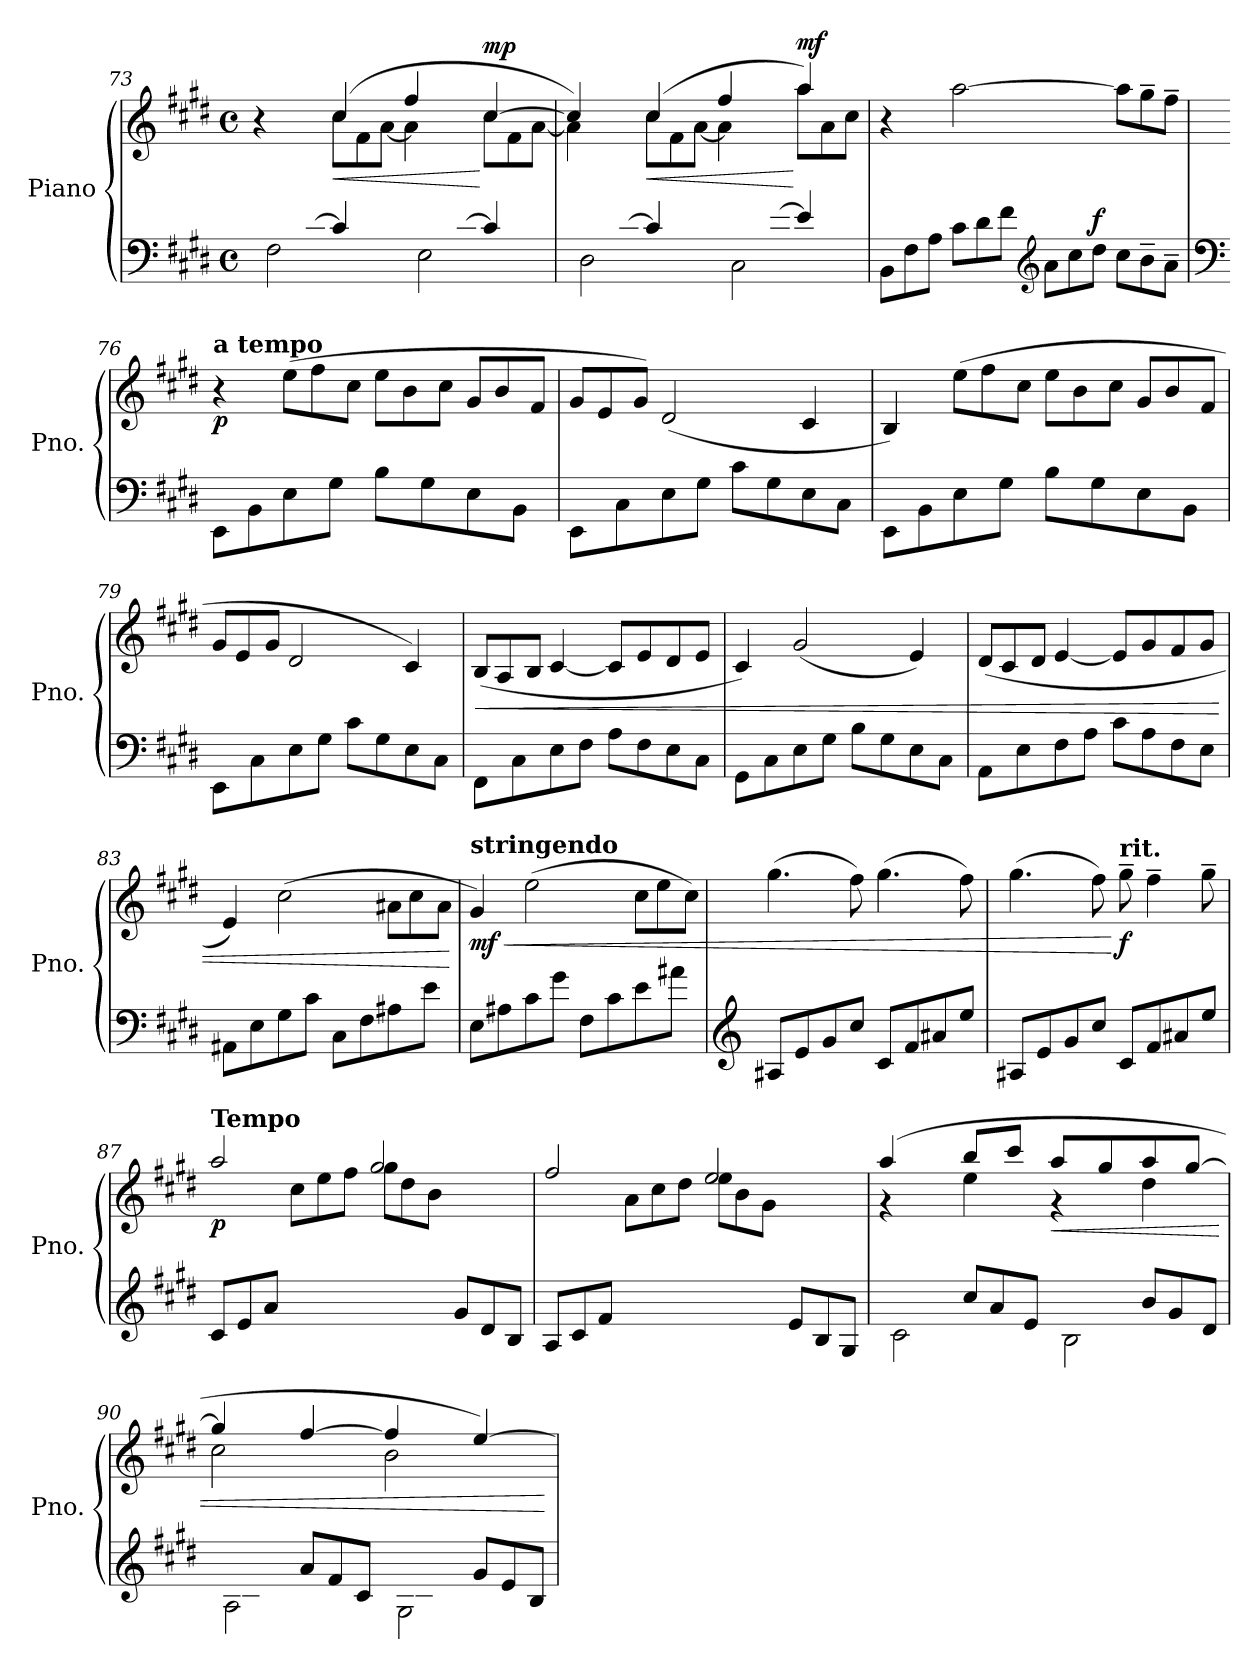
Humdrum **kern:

**kern	**kern	**dynam
*part1	*part1	*part1
*staff2	*staff1	*staff1/2
*I"Piano	*	*
*I'Pno.	*	*
!!LO:LB:g=z
*clefF4	*clefG2	*
*k[f#c#g#d#]	*k[f#c#g#d#]	*
*M4/4	*M4/4	*
*met(c)	*met(c)	*
*Xtuplet	*	*
=73	=73	=73
*^	*^	*
12F#/Lyy	2F#\	4r	4rgyy	.
12A/	.	.	.	.
[12c#/J	.	.	.	.
!	!	!	!	!LO:HP:b
*	*	*	*Xtuplet	*
4c#/]	.	(4cc#/	12cc#\L	<
.	.	.	12f#\	.
.	.	.	[12a\J	.
12E/Lyy	2E\	4ff#/	4a\]	.
12A/	.	.	.	.
[12c#/J	.	.	.	.
!	!	!	!	!LO:DY:n=1:a
4c#/]	.	[4cc#/	12cc#\L	[ mp
.	.	.	12f#\	.
.	.	.	[12a\J	.
=74	=74	=74	=74	=74
12D#/Lyy	2D#\	4cc#/])	4a\]	.
12A/	.	.	.	.
[12c#/J	.	.	.	.
!	!	!	!	!LO:HP:b
4c#/]	.	(4cc#/	12cc#\L	<
.	.	.	12f#\	.
.	.	.	[12a\J	.
12C#/Lyy	2C#\	4ff#/	4a\]	.
12A/	.	.	.	.
[12e/J	.	.	.	.
!	!	!	!	!LO:DY:n=1:a
4e/]	.	4aa/)	12aa\L	[ mf
.	.	.	12a\	.
.	.	.	12cc#\J	.
*v	*v	*	*	*
*	*v	*v	*
=75	=75	=75
12BB\L	4r	.
12F#\	.	.
12A\J	.	.
12c#\L	[2aa\	.
12d#\	.	.
12f#\J	.	.
*clefG2	*	*
12a\L	.	.
12cc#\	.	.
!	!	!LO:DY:a=2
12dd#\J	.	f
12cc#\L	12aa\L]	.
12b~\	12gg#~\	.
12a~\J	12ff#~\J	.
!!LO:LB:g=z
=76	=76	=76
*clefF4	*	*
!	!LO:TX:a:B:t=a tempo	!
!	!	!LO:DY:b
8EE\L	4r	p
8BB\	.	.
8E\	(12ee\L	.
.	12ff#\	.
8G#\J	.	.
.	12cc#\J	.
8B\L	12ee\L	.
.	12b\	.
8G#\	.	.
.	12cc#\J	.
8E\	12g#/L	.
.	12b/	.
8BB\J	.	.
.	12f#/J	.
!!LO:LB:g=z
=77	=77	=77
8EE\L	12g#/L	.
.	12e/	.
8C#\	.	.
.	12g#/J)	.
8E\	(2d#/	.
8G#\J	.	.
8c#\L	.	.
8G#\	.	.
8E\	4c#/	.
8C#\J	.	.
=78	=78	=78
8EE\L	4B/)	.
8BB\	.	.
8E\	(12ee\L	.
.	12ff#\	.
8G#\J	.	.
.	12cc#\J	.
8B\L	12ee\L	.
.	12b\	.
8G#\	.	.
.	12cc#\J	.
8E\	12g#/L	.
.	12b/	.
8BB\J	.	.
.	12f#/J	.
=79	=79	=79
8EE\L	12g#/L	.
.	12e/	.
8C#\	.	.
.	12g#/J	.
8E\	2d#/	.
8G#\J	.	.
8c#\L	.	.
8G#\	.	.
8E\	4c#/)	.
8C#\J	.	.
=80	=80	=80
!	!	!LO:HP:b
8FF#\L	(12B/L	<
.	12A/	.
8C#\	.	.
.	12B/J	.
8E\	[4c#/	.
8F#\J	.	.
8A\L	8c#/L]	.
8F#\	8e/	.
8E\	8d#/	.
8C#\J	8e/J	.
=81	=81	=81
8GG#\L	4c#/)	.
8C#\	.	.
8E\	(2g#/	.
8G#\J	.	.
8B\L	.	.
8G#\	.	.
8E\	4e/)	.
8C#\J	.	.
!!LO:LB:g=z
=82	=82	=82
8AA\L	(12d#/L	.
.	12c#/	.
8E\	.	.
.	12d#/J	.
8F#\	[4e/	.
8A\J	.	.
8c#\L	8e/L]	.
8A\	8g#/	.
8F#\	8f#/	.
8E\J	8g#/J	.
=83	=83	=83
8AA#X\L	4e/)	.
8E\	.	.
8G#\	(2cc#\	.
8c#\J	.	.
8C#\L	.	.
8F#\	.	.
8A#X\	12a#X\L	.
.	12cc#\	.
8e\J	.	.
.	12a#\J	.
.	.	[
=84	=84	=84
!	!LO:TX:a:B:t=stringendo	!
!	!	!LO:HP:b
!	!	!LO:DY:n=1:b
8E\L	4g#/)	< mf
8A#X\	.	.
8c#\	(2ee\	.
8g#\J	.	.
8F#\L	.	.
8c#\	.	.
8e\	12cc#\L	.
.	12ee\	.
8a#X\J	.	.
.	12cc#\J)	.
=85	=85	=85
*clefG2	*	*
8A#X/L	(4.gg#\	.
8e/	.	.
8g#/	.	.
8cc#/J	8ff#\)	.
8c#/L	(4.gg#\	.
8f#/	.	.
8a#X/	.	.
8ee/J	8ff#\)	.
!!LO:LB:g=z
=86	=86	=86
8A#X/L	(4.gg#\	.
8e/	.	.
8g#/	.	.
8cc#/J	8ff#\)	.
!	!LO:TX:a:B:t=rit.	!
!	!	!LO:DY:n=1:b
8c#/L	8gg#~\	[ f
8f#/	4ff#~\	.
8a#X/	.	.
8ee/J	8gg#~\	.
!!LO:PB:g=z
=87	=87	=87
*	*^	*
!	!LO:TX:a:B:t=Tempo	!	!
!	!	!	!LO:DY:b
12c#/L	2aa/	4ryy	p
12e/	.	.	.
12a/J	.	.	.
2ryy	.	12cc#\L	.
.	.	12ee\	.
.	.	12ff#\J	.
.	2gg#/	12gg#\L	.
.	.	12dd#\	.
.	.	12b\J	.
12g#/L	.	4ryy	.
12d#/	.	.	.
12B/J	.	.	.
=88	=88	=88	=88
12A/L	2ff#/	4ryy	.
12c#/	.	.	.
12f#/J	.	.	.
2ryy	.	12a\L	.
.	.	12cc#\	.
.	.	12dd#\J	.
.	2ee/	12ee\L	.
.	.	12b\	.
.	.	12g#\J	.
12e/L	.	4ryy	.
12B/	.	.	.
12G#/J	.	.	.
=89	=89	=89	=89
*^	*	*	*
12c#/Lyy	2c#\	(4aa/	4r	.
12e/	.	.	.	.
12a/J	.	.	.	.
12cc#/L	.	8bb/L	4ee\	.
12a/	.	.	.	.
.	.	8ccc#/J	.	.
12e/J	.	.	.	.
!	!	!	!	!LO:HP:b
12B/Lyy	2B\	8aa/L	4r	<
12d#/	.	.	.	.
.	.	8gg#/	.	.
12g#/J	.	.	.	.
12b/L	.	8aa/	4dd#\	.
12g#/	.	.	.	.
.	.	[8gg#/J	.	.
12d#/J	.	.	.	.
=90	=90	=90	=90	=90
12A/Lyy	2A\	4gg#/]	2cc#\	.
12c#/	.	.	.	.
12f#/J	.	.	.	.
12a/L	.	[4ff#/	.	.
12f#/	.	.	.	.
12c#/J	.	.	.	.
12G#/Lyy	2G#\	4ff#/]	2b\	.
12B/	.	.	.	.
12e/J	.	.	.	.
12g#/L	.	[4ee/)	.	.
12e/	.	.	.	.
12B/J	.	.	.	.
*v	*v	*	*	*
*	*v	*v	*
.	.	[
=	=	=
*-	*-	*-
